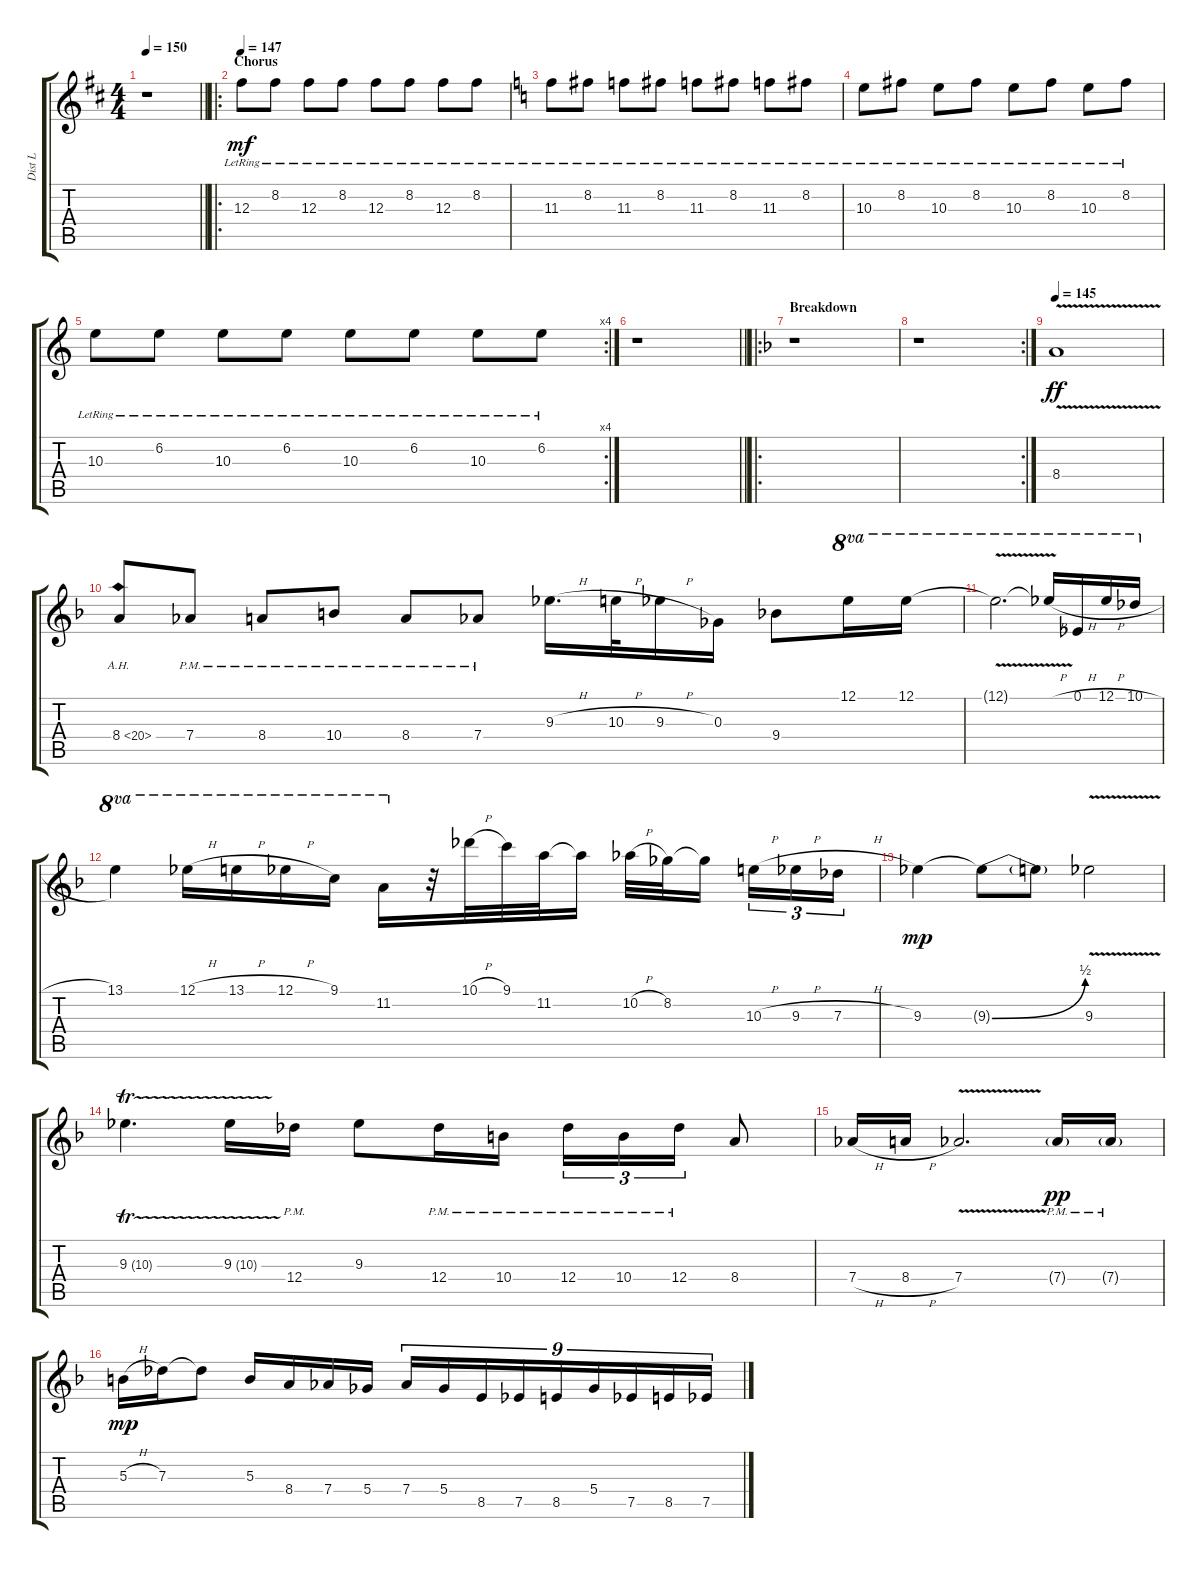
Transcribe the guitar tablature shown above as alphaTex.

\track ("Dist L" "Dist L") {instrument distortionguitar}
\staff {score tabs}
\tuning (Eb4 Bb3 Gb3 Db3 Ab2 Eb2) {hide}
\ts (4 4)
\tempo 150
\clef g2
\barLineRight lightlight
\ks d
r.1{dy f} |
\ro
\section ("" "Chorus")
\tempo 147
12.3{lr}.8{dy mf} 8.2{lr}.8 12.3{lr}.8 8.2{lr}.8 12.3{lr}.8 8.2{lr}.8 12.3{lr}.8 8.2{lr}.8 |
\ks c
11.3{lr}.8 8.2{lr}.8 11.3{lr}.8 8.2{lr}.8 11.3{lr}.8 8.2{lr}.8 11.3{lr}.8 8.2{lr}.8 |
10.3{lr}.8 8.2{lr}.8 10.3{lr}.8 8.2{lr}.8 10.3{lr}.8 8.2{lr}.8 10.3{lr}.8 8.2{lr}.8 |
\rc 4
10.3{lr}.8 6.2{lr}.8 10.3{lr}.8 6.2{lr}.8 10.3{lr}.8 6.2{lr}.8 10.3{lr}.8 6.2{lr}.8 |
\barLineRight lightlight
r.1 |
\ro
\section ("" "Breakdown")
\ks f
r.1 |
\rc 2
r.1 |
\tempo 145
8.4{v}.1{dy ff} |
8.4{ah 12}.8 7.4{pm}.8 8.4{pm}.8 10.4{pm}.8 8.4{pm}.8 7.4{pm}.8 9.3{h}.16{d} 10.3{h}.32 9.3{h}.16 0.3.16 9.4.8 12.1.16{ot 8va} 12.1.16{ot 8va} |
12.1{v t}.2{d ot 8va} 12.1{h t}.16{ot 8va} 0.1{h}.16{ot 8va} 12.1{h}.16{ot 8va} 10.1{h}.16{ot 8va} |
13.1.4{ot 8va} 12.1{h}.16{ot 8va} 13.1{h}.16{ot 8va} 12.1{h}.16{ot 8va} 9.1.16{ot 8va} 11.2.16{ot 8va} r.32 10.1{h}.32 9.1.32 11.2.32 11.2{t}.16 10.2{h}.32 8.2.32 8.2{t}.16{beam splitsecondary} 10.3{h}.16{tu (3 2)} 9.3{h}.16{tu (3 2)} 7.3{h}.16{tu (3 2)} |
9.3.4{dy mp} 9.3{be (bend 0 0 60 2) t}.8 9.3{t}.8 9.3{v}.2 |
9.3{tr (10 32)}.4{d} 9.3{tr (10 32)}.16 12.4{pm}.16 9.3.8 12.4{pm}.16 10.4{pm}.16 12.4{pm}.16{tu (3 2)} 10.4{pm}.16{tu (3 2)} 12.4{pm}.16{tu (3 2)} 8.4.8 |
7.4{h}.16 8.4{h}.16 7.4{v}.2{d} 7.4{g pm}.16{dy pp} 7.4{g pm}.16 |
5.3{h}.16{dy mp} 7.3.16 7.3{t}.8 5.3.16 8.4.16 7.4.16 5.4.16 7.4.16{tu (9 8)} 5.4.16{tu (9 8)} 8.5.16{tu (9 8)} 7.5.16{tu (9 8)} 8.5.16{tu (9 8)} 5.4.16{tu (9 8)} 7.5.16{tu (9 8)} 8.5.16{tu (9 8)} 7.5.16{tu (9 8)}
